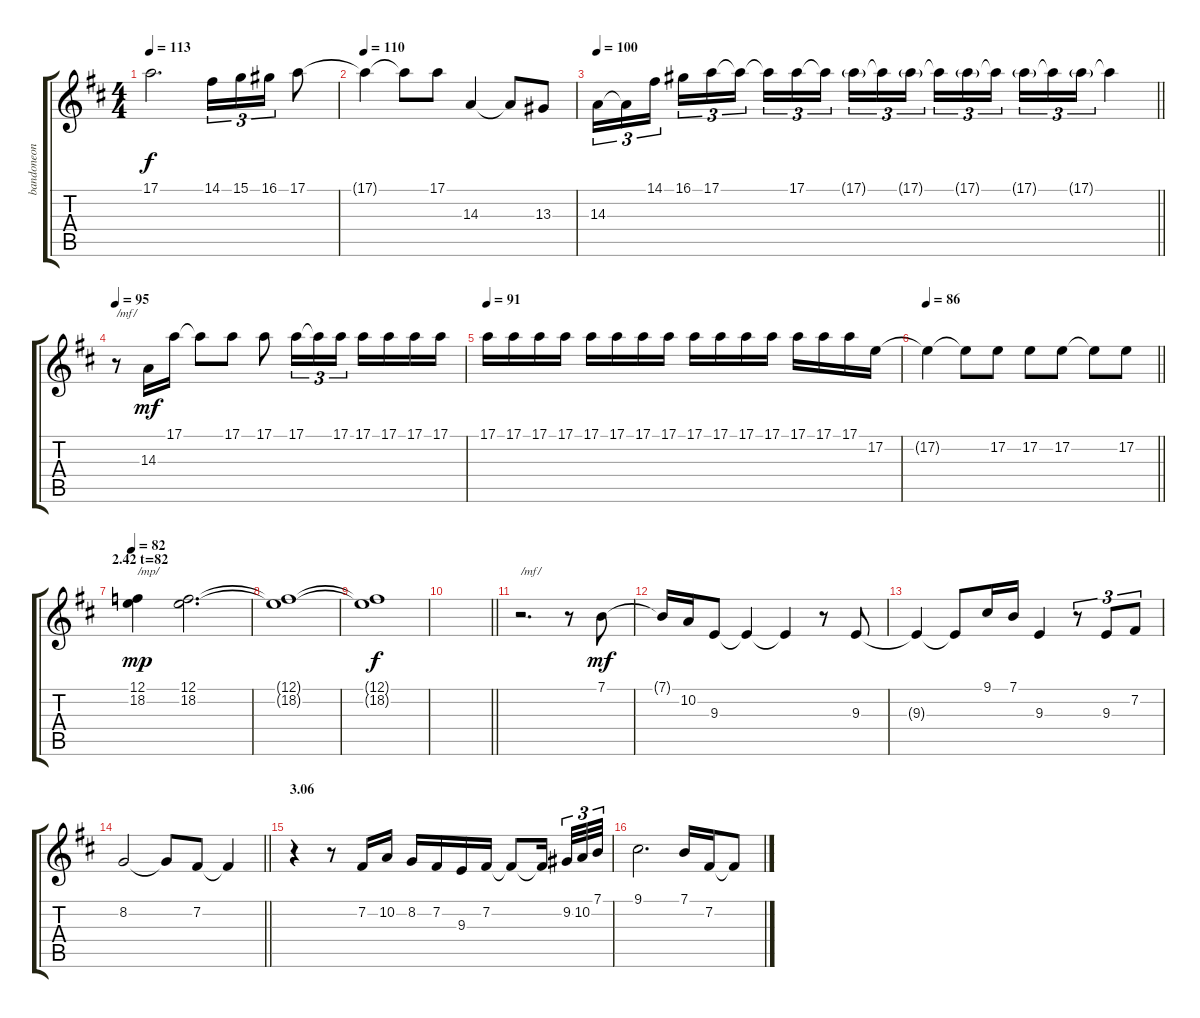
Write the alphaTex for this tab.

\track ("bandoneon 1" "bandoneon ") {instrument tangoaccordion}
\staff {score tabs}
\tuning (E4 B3 G3 D3 A2 E2) {hide}
\ts (4 4)
\tempo 113
\clef g2
\ks d
17.1.2{d dy f} 14.1.16{tu (3 2)} 15.1.16{tu (3 2)} 16.1.16{tu (3 2)} 17.1.8 |
\tempo 110
17.1{t}.4 17.1{t}.8 17.1.8 14.3.4 14.3{t}.8 13.3.8 |
\tempo 100
\barLineRight lightlight
14.3.16{tu (3 2)} 14.3{t}.16{tu (3 2)} 14.1.16{tu (3 2) beam splitsecondary} 16.1.16{tu (3 2)} 17.1.16{tu (3 2)} 17.1{t}.16{tu (3 2)} 17.1{t}.16{tu (3 2)} 17.1.16{tu (3 2)} 17.1{t}.16{tu (3 2) beam splitsecondary} 17.1{g}.16{tu (3 2)} 17.1{t}.16{tu (3 2)} 17.1{g}.16{tu (3 2)} 17.1{t}.16{tu (3 2)} 17.1{g}.16{tu (3 2)} 17.1{t}.16{tu (3 2) beam splitsecondary} 17.1{g}.16{tu (3 2)} 17.1{t}.16{tu (3 2)} 17.1{g}.16{tu (3 2)} 17.1{t}.4 |
\tempo 95
r.8{txt "/mf/"} 14.3.16{dy mf} 17.1.16 17.1{t}.8 17.1.8 17.1.8 17.1.16{tu (3 2)} 17.1{t}.16{tu (3 2)} 17.1.16{tu (3 2)} 17.1.16 17.1.16 17.1.16 17.1.16 |
\tempo 91
17.1.16 17.1.16 17.1.16 17.1.16 17.1.16 17.1.16 17.1.16 17.1.16 17.1.16 17.1.16 17.1.16 17.1.16 17.1.16 17.1.16 17.1.16 17.2.16 |
\tempo 86
\barLineRight lightlight
17.2{t}.4 17.2{t}.8 17.2.8 17.2.8 17.2.8 17.2{t}.8 17.2.8 |
\section ("" "2.42 t=82")
\tempo 82
(12.1 18.2).4{txt "/mp/" dy mp} (12.1 18.2).2{d} |
(12.1{t} 18.2{t}).1 |
(12.1{t} 18.2{t}).1{dy f} |
\barLineRight lightlight
|
r.2{d txt "/mf/"} r.8 7.1.8{dy mf} |
7.1{t}.16 10.2.16 9.3.8 9.3{t}.4 9.3{t}.4 r.8 9.3.8 |
9.3{t}.4 9.3{t}.8 9.1.16 7.1.16 9.3.4 r.8{tu (3 2)} 9.3.8{tu (3 2)} 7.2.8{tu (3 2)} |
\barLineRight lightlight
8.2.2 8.2{t}.8 7.2.8 7.2{t}.4 |
\section ("" "3.06")
r.4 r.8 7.2.16 10.2.16 8.2.16 7.2.16 9.3.16 7.2.16 7.2{t}.8 7.2{t}.16{beam splitsecondary} 9.2.32{tu (3 2)} 10.2.32{tu (3 2)} 7.1.32{tu (3 2)} |
9.1.2{d} 7.1.16 7.2.16 7.2{t}.8
